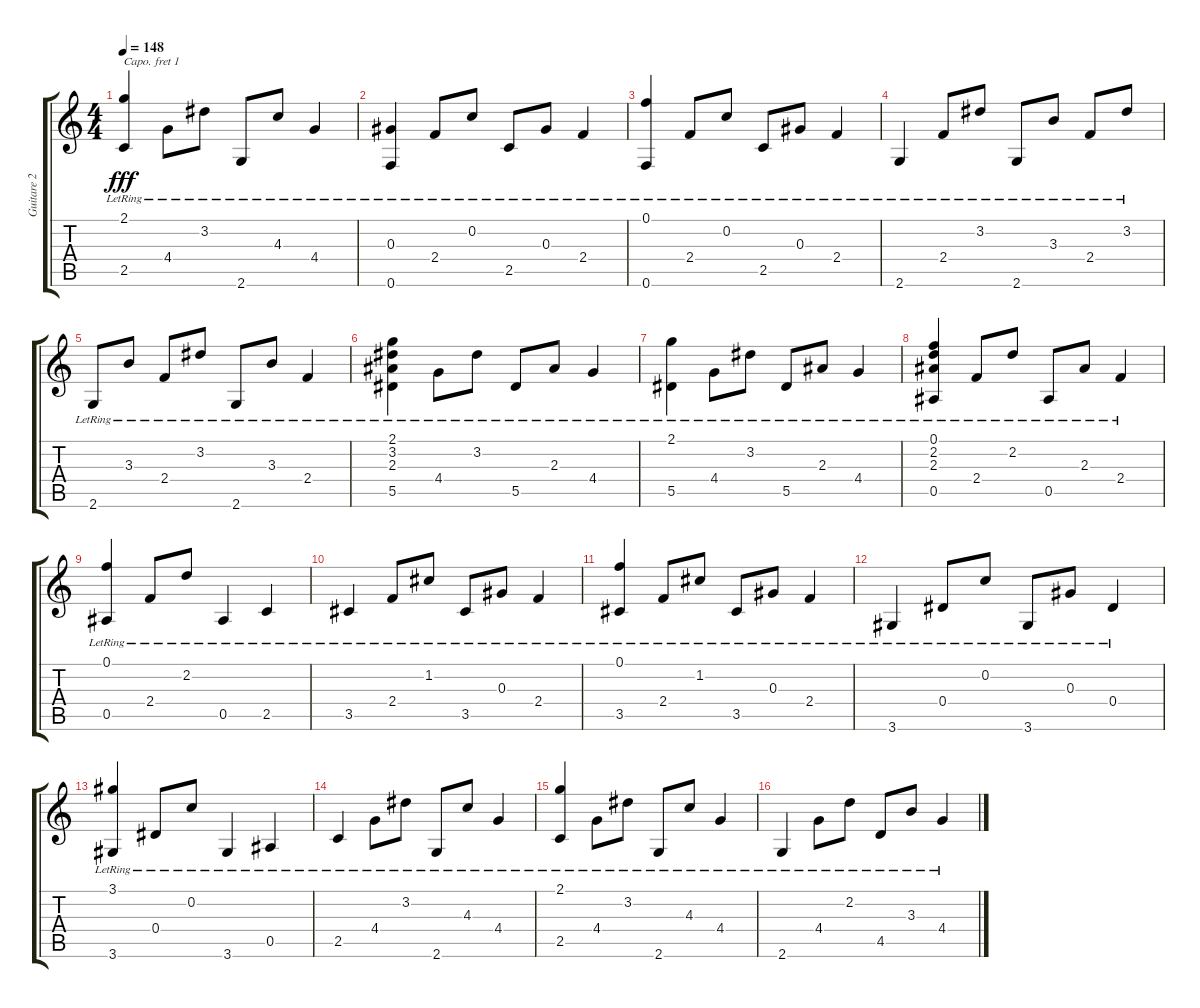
\track ("Guitare 2 capo 1" "Guitare 2 ") {instrument acousticguitarsteel}
\staff {score tabs}
\capo 1
\tuning (E4 B3 G3 D3 A2 E2) {hide}
\ts (4 4)
\tempo 148
\clef g2
\ks c
(2.1{lr} 2.5{lr}).4{dy fff} 4.4{lr}.8 3.2{lr}.8 2.6{lr}.8 4.3{lr}.8 4.4{lr}.4 |
(0.3{lr} 0.6{lr}).4 2.4{lr}.8 0.2{lr}.8 2.5{lr}.8 0.3{lr}.8 2.4{lr}.4 |
(0.1{lr} 0.6{lr}).4 2.4{lr}.8 0.2{lr}.8 2.5{lr}.8 0.3{lr}.8 2.4{lr}.4 |
2.6{lr}.4 2.4{lr}.8 3.2{lr}.8 2.6{lr}.8 3.3{lr}.8 2.4{lr}.8 3.2{lr}.8 |
2.6{lr}.8 3.3{lr}.8 2.4{lr}.8 3.2{lr}.8 2.6{lr}.8 3.3{lr}.8 2.4{lr}.4 |
(2.1{lr} 3.2{lr} 2.3{lr} 5.5{lr}).4 4.4{lr}.8 3.2{lr}.8 5.5{lr}.8 2.3{lr}.8 4.4{lr}.4 |
(2.1{lr} 5.5{lr}).4 4.4{lr}.8 3.2{lr}.8 5.5{lr}.8 2.3{lr}.8 4.4{lr}.4 |
(0.1{lr} 2.2{lr} 2.3{lr} 0.5{lr}).4 2.4{lr}.8 2.2{lr}.8 0.5{lr}.8 2.3{lr}.8 2.4{lr}.4 |
(0.1{lr} 0.5{lr}).4 2.4{lr}.8 2.2{lr}.8 0.5{lr}.4 2.5{lr}.4 |
3.5{lr}.4 2.4{lr}.8 1.2{lr}.8 3.5{lr}.8 0.3{lr}.8 2.4{lr}.4 |
(0.1{lr} 3.5{lr}).4 2.4{lr}.8 1.2{lr}.8 3.5{lr}.8 0.3{lr}.8 2.4{lr}.4 |
3.6{lr}.4 0.4{lr}.8 0.2{lr}.8 3.6{lr}.8 0.3{lr}.8 0.4{lr}.4 |
(3.1{lr} 3.6{lr}).4 0.4{lr}.8 0.2{lr}.8 3.6{lr}.4 0.5{lr}.4 |
2.5{lr}.4 4.4{lr}.8 3.2{lr}.8 2.6{lr}.8 4.3{lr}.8 4.4{lr}.4 |
(2.1{lr} 2.5{lr}).4 4.4{lr}.8 3.2{lr}.8 2.6{lr}.8 4.3{lr}.8 4.4{lr}.4 |
2.6{lr}.4 4.4{lr}.8 2.2{lr}.8 4.5{lr}.8 3.3{lr}.8 4.4{lr}.4
